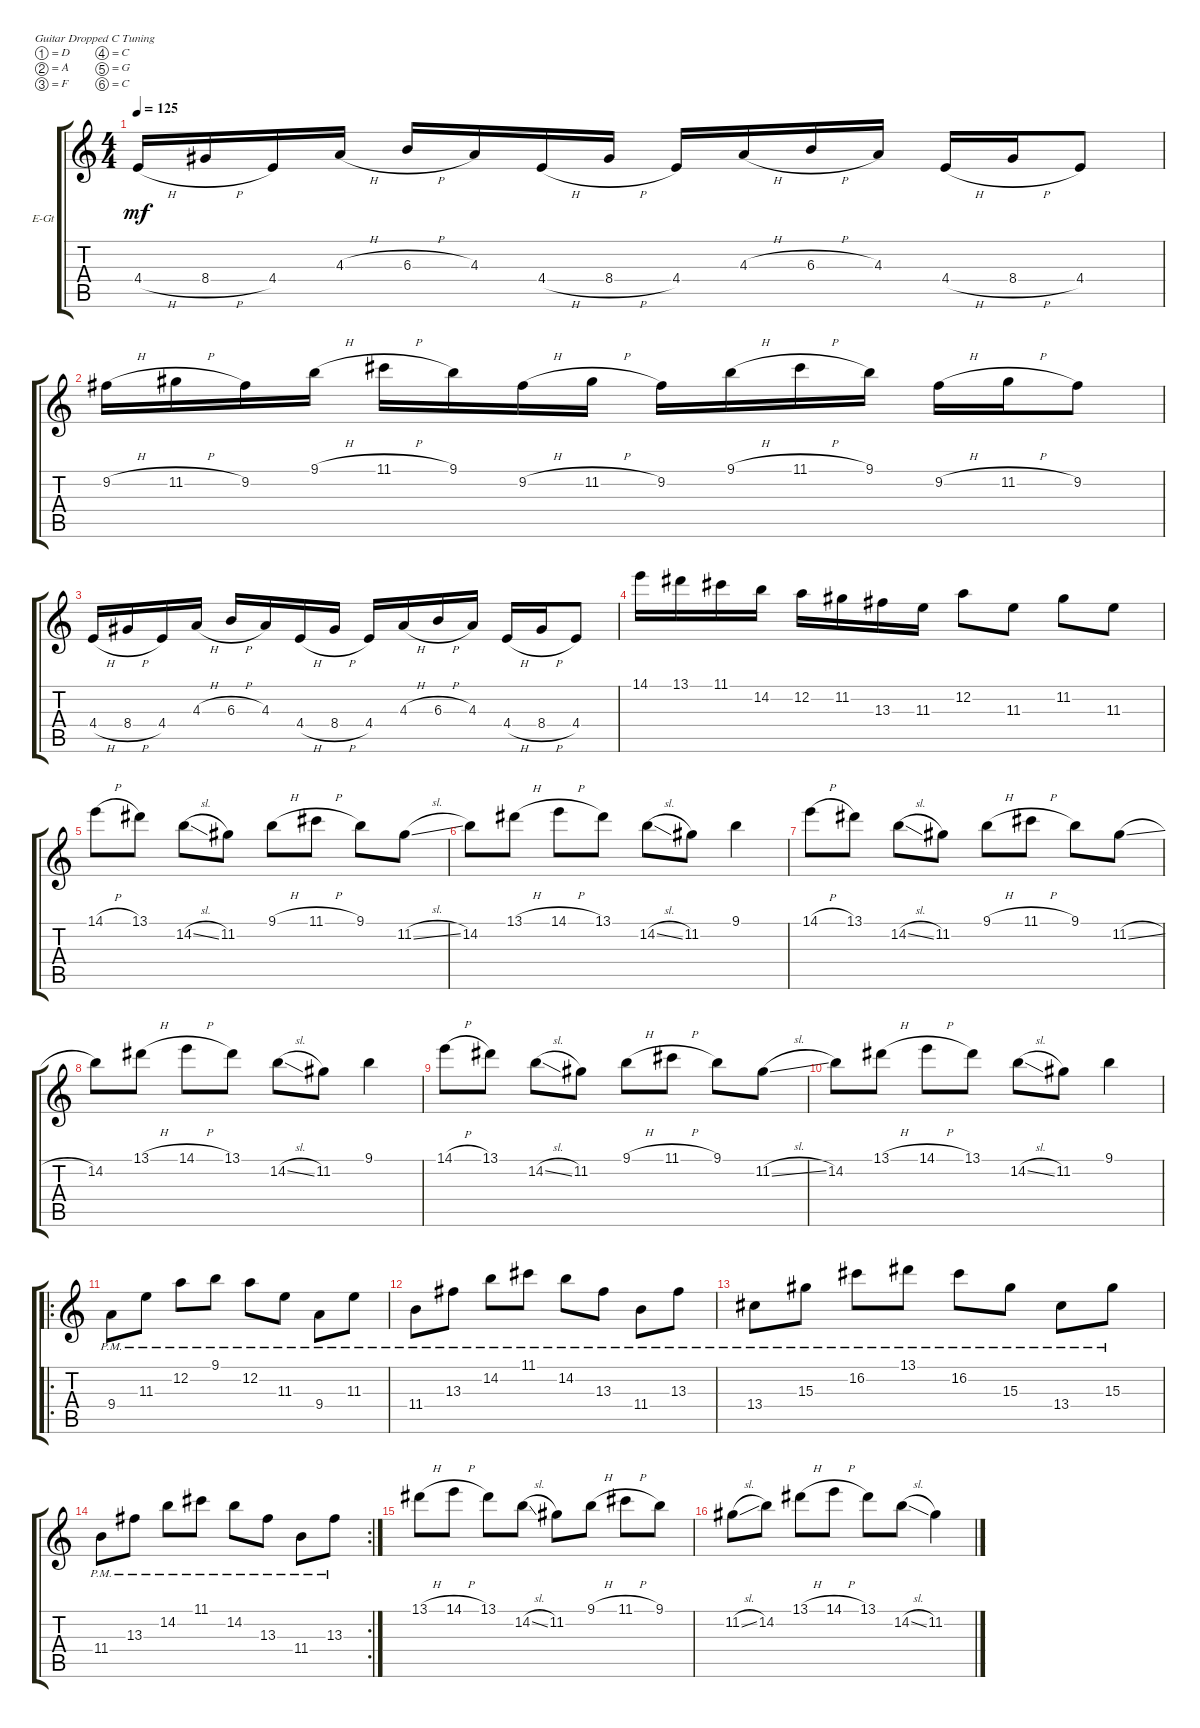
\defaultSystemsLayout 4
\bracketExtendMode groupsimilarinstruments
\firstSystemTrackNameOrientation horizontal
\otherSystemsTrackNameOrientation horizontal
\track ("Guitar One" "E-Gt") {instrument distortionguitar}
\staff {score tabs}
\tuning (D4 A3 F3 C3 G2 C2)
\ts (4 4)
\tempo 125
\clef g2
\ks c
4.4{h}.16{dy mf} 8.4{h}.16 4.4.16 4.3{h}.16 6.3{h}.16 4.3.16 4.4{h}.16 8.4{h}.16 4.4.16 4.3{h}.16 6.3{h}.16 4.3.16 4.4{h}.16 8.4{h}.16 4.4.8 |
9.2{h}.16 11.2{h}.16 9.2.16 9.1{h}.16 11.1{h}.16 9.1.16 9.2{h}.16 11.2{h}.16 9.2.16 9.1{h}.16 11.1{h}.16 9.1.16 9.2{h}.16 11.2{h}.16 9.2.8 |
4.4{h}.16 8.4{h}.16 4.4.16 4.3{h}.16 6.3{h}.16 4.3.16 4.4{h}.16 8.4{h}.16 4.4.16 4.3{h}.16 6.3{h}.16 4.3.16 4.4{h}.16 8.4{h}.16 4.4.8 |
14.1.16 13.1.16 11.1.16 14.2.16 12.2.16 11.2.16 13.3.16 11.3.16 12.2.8 11.3.8 11.2.8 11.3.8 |
14.1{h}.8 13.1.8 14.2{sl}.8 11.2.8 9.1{h}.8 11.1{h}.8 9.1.8 11.2{sl}.8 |
14.2.8 13.1{h}.8 14.1{h}.8 13.1.8 14.2{sl}.8 11.2.8 9.1.4 |
14.1{h}.8 13.1.8 14.2{sl}.8 11.2.8 9.1{h}.8 11.1{h}.8 9.1.8 11.2{sl}.8 |
14.2.8 13.1{h}.8 14.1{h}.8 13.1.8 14.2{sl}.8 11.2.8 9.1.4 |
14.1{h}.8 13.1.8 14.2{sl}.8 11.2.8 9.1{h}.8 11.1{h}.8 9.1.8 11.2{sl}.8 |
14.2.8 13.1{h}.8 14.1{h}.8 13.1.8 14.2{sl}.8 11.2.8 9.1.4 |
\ro
9.4{pm}.8 11.3{pm}.8 12.2{pm}.8 9.1{pm}.8 12.2{pm}.8 11.3{pm}.8 9.4{pm}.8 11.3{pm}.8 |
11.4{pm}.8 13.3{pm}.8 14.2{pm}.8 11.1{pm}.8 14.2{pm}.8 13.3{pm}.8 11.4{pm}.8 13.3{pm}.8 |
13.4{pm}.8 15.3{pm}.8 16.2{pm}.8 13.1{pm}.8 16.2{pm}.8 15.3{pm}.8 13.4{pm}.8 15.3{pm}.8 |
\rc 2
11.4{pm}.8 13.3{pm}.8 14.2{pm}.8 11.1{pm}.8 14.2{pm}.8 13.3{pm}.8 11.4{pm}.8 13.3{pm}.8 |
13.1{h}.8 14.1{h}.8 13.1.8 14.2{sl}.8 11.2.8 9.1{h}.8 11.1{h}.8 9.1.8 |
11.2{sl}.8 14.2.8 13.1{h}.8 14.1{h}.8 13.1.8 14.2{sl}.8 11.2.4
